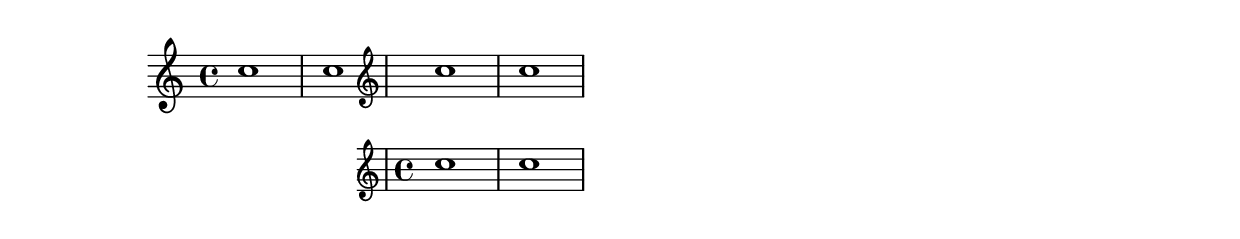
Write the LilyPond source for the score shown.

#(ly:set-option 'old-relative)
\version "1.9.8"
% pretty much a duplicate of extra-staff.ly. candidate for merge or delete. -gp

\header { texidoc = "@cindex Ossia
Ossias present alternatives for a piece. They are not
really supported, but can be somewhat faked in lily. "
}

\score {
\notes\relative c'' { c1 c1 <<
	{\clef "treble" c1 c1 }
	\new Staff { c1 c1 }
	>>
}
	\paper {raggedright= ##t}
}

